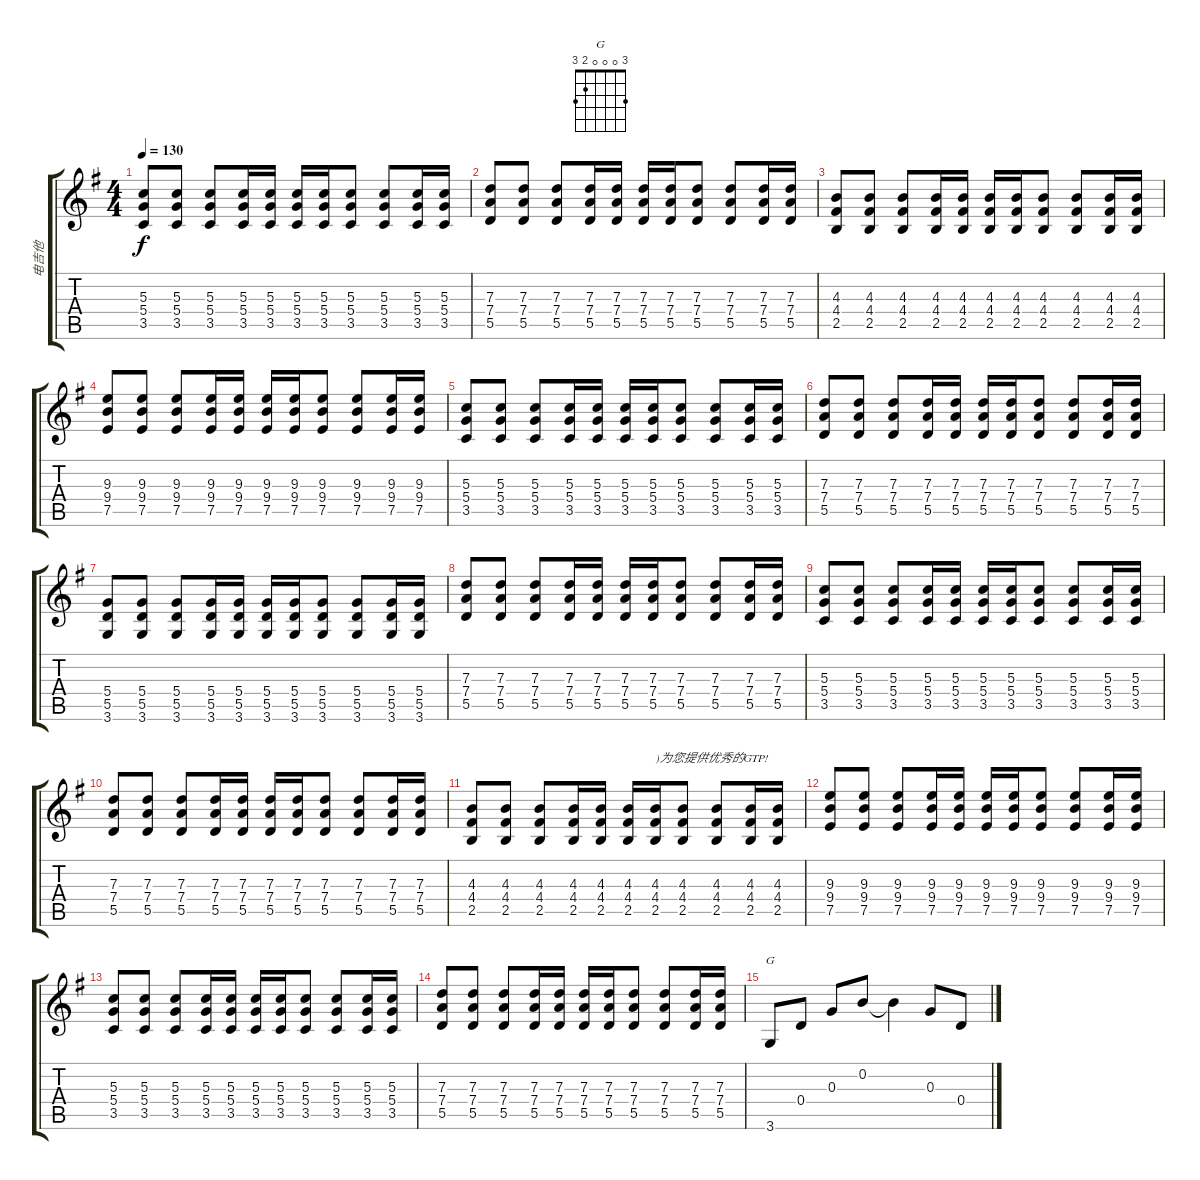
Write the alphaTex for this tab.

\track ("电吉他" "电吉他") {instrument overdrivenguitar}
\staff {score tabs}
\tuning (E4 B3 G3 D3 A2 E2) {hide}
\chord ("G" 3 0 0 0 2 3)
\ts (4 4)
\tempo 130
\clef g2
\ks g
(5.3 5.4 3.5).8{dy f} (5.3 5.4 3.5).8 (5.3 5.4 3.5).8 (5.3 5.4 3.5).16 (5.3 5.4 3.5).16 (5.3 5.4 3.5).16 (5.3 5.4 3.5).16 (5.3 5.4 3.5).8 (5.3 5.4 3.5).8 (5.3 5.4 3.5).16 (5.3 5.4 3.5).16 |
(7.3 7.4 5.5).8 (7.3 7.4 5.5).8 (7.3 7.4 5.5).8 (7.3 7.4 5.5).16 (7.3 7.4 5.5).16 (7.3 7.4 5.5).16 (7.3 7.4 5.5).16 (7.3 7.4 5.5).8 (7.3 7.4 5.5).8 (7.3 7.4 5.5).16 (7.3 7.4 5.5).16 |
(4.3 4.4 2.5).8 (4.3 4.4 2.5).8 (4.3 4.4 2.5).8 (4.3 4.4 2.5).16 (4.3 4.4 2.5).16 (4.3 4.4 2.5).16 (4.3 4.4 2.5).16 (4.3 4.4 2.5).8 (4.3 4.4 2.5).8 (4.3 4.4 2.5).16 (4.3 4.4 2.5).16 |
(9.3 9.4 7.5).8 (9.3 9.4 7.5).8 (9.3 9.4 7.5).8 (9.3 9.4 7.5).16 (9.3 9.4 7.5).16 (9.3 9.4 7.5).16 (9.3 9.4 7.5).16 (9.3 9.4 7.5).8 (9.3 9.4 7.5).8 (9.3 9.4 7.5).16 (9.3 9.4 7.5).16 |
(5.3 5.4 3.5).8 (5.3 5.4 3.5).8 (5.3 5.4 3.5).8 (5.3 5.4 3.5).16 (5.3 5.4 3.5).16 (5.3 5.4 3.5).16 (5.3 5.4 3.5).16 (5.3 5.4 3.5).8 (5.3 5.4 3.5).8 (5.3 5.4 3.5).16 (5.3 5.4 3.5).16 |
(7.3 7.4 5.5).8 (7.3 7.4 5.5).8 (7.3 7.4 5.5).8 (7.3 7.4 5.5).16 (7.3 7.4 5.5).16 (7.3 7.4 5.5).16 (7.3 7.4 5.5).16 (7.3 7.4 5.5).8 (7.3 7.4 5.5).8 (7.3 7.4 5.5).16 (7.3 7.4 5.5).16 |
(5.4 5.5 3.6).8 (5.4 5.5 3.6).8 (5.4 5.5 3.6).8 (5.4 5.5 3.6).16 (5.4 5.5 3.6).16 (5.4 5.5 3.6).16 (5.4 5.5 3.6).16 (5.4 5.5 3.6).8 (5.4 5.5 3.6).8 (5.4 5.5 3.6).16 (5.4 5.5 3.6).16 |
(7.3 7.4 5.5).8 (7.3 7.4 5.5).8 (7.3 7.4 5.5).8 (7.3 7.4 5.5).16 (7.3 7.4 5.5).16 (7.3 7.4 5.5).16 (7.3 7.4 5.5).16 (7.3 7.4 5.5).8 (7.3 7.4 5.5).8 (7.3 7.4 5.5).16 (7.3 7.4 5.5).16 |
(5.3 5.4 3.5).8 (5.3 5.4 3.5).8 (5.3 5.4 3.5).8 (5.3 5.4 3.5).16 (5.3 5.4 3.5).16 (5.3 5.4 3.5).16 (5.3 5.4 3.5).16 (5.3 5.4 3.5).8 (5.3 5.4 3.5).8 (5.3 5.4 3.5).16 (5.3 5.4 3.5).16 |
(7.3 7.4 5.5).8 (7.3 7.4 5.5).8 (7.3 7.4 5.5).8 (7.3 7.4 5.5).16 (7.3 7.4 5.5).16 (7.3 7.4 5.5).16 (7.3 7.4 5.5).16 (7.3 7.4 5.5).8 (7.3 7.4 5.5).8 (7.3 7.4 5.5).16 (7.3 7.4 5.5).16 |
(4.3 4.4 2.5).8 (4.3 4.4 2.5).8 (4.3 4.4 2.5).8 (4.3 4.4 2.5).16 (4.3 4.4 2.5).16 (4.3 4.4 2.5).16 (4.3 4.4 2.5).16{txt ")为您提供优秀的GTP!"} (4.3 4.4 2.5).8 (4.3 4.4 2.5).8 (4.3 4.4 2.5).16 (4.3 4.4 2.5).16 |
(9.3 9.4 7.5).8 (9.3 9.4 7.5).8 (9.3 9.4 7.5).8 (9.3 9.4 7.5).16 (9.3 9.4 7.5).16 (9.3 9.4 7.5).16 (9.3 9.4 7.5).16 (9.3 9.4 7.5).8 (9.3 9.4 7.5).8 (9.3 9.4 7.5).16 (9.3 9.4 7.5).16 |
(5.3 5.4 3.5).8 (5.3 5.4 3.5).8 (5.3 5.4 3.5).8 (5.3 5.4 3.5).16 (5.3 5.4 3.5).16 (5.3 5.4 3.5).16 (5.3 5.4 3.5).16 (5.3 5.4 3.5).8 (5.3 5.4 3.5).8 (5.3 5.4 3.5).16 (5.3 5.4 3.5).16 |
(7.3 7.4 5.5).8 (7.3 7.4 5.5).8 (7.3 7.4 5.5).8 (7.3 7.4 5.5).16 (7.3 7.4 5.5).16 (7.3 7.4 5.5).16 (7.3 7.4 5.5).16 (7.3 7.4 5.5).8 (7.3 7.4 5.5).8 (7.3 7.4 5.5).16 (7.3 7.4 5.5).16 |
3.6.8{ch "G"} 0.4.8 0.3.8 0.2.8 0.2{t}.4 0.3.8 0.4.8
